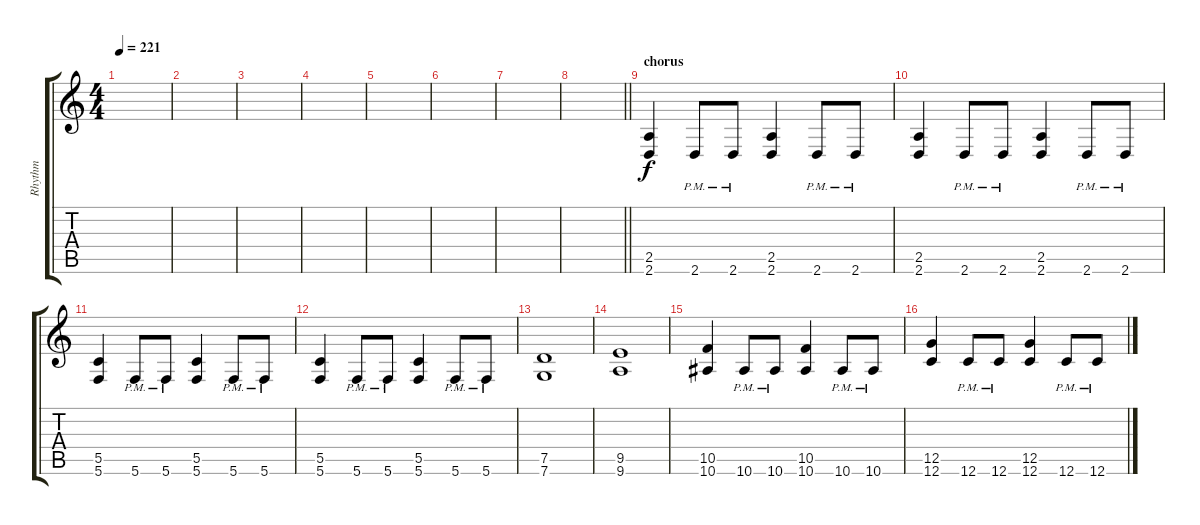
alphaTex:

\track ("Rhythm" "Rhythm") {instrument distortionguitar}
\staff {score tabs}
\tuning (D4 A3 F3 C3 G2 C2) {hide}
\ts (4 4)
\tempo 221
\clef g2
\ks c
|
|
|
|
|
|
|
\barLineRight lightlight
|
\section ("" "chorus")
(2.5 2.6).4 2.6{pm}.8 2.6{pm}.8 (2.5 2.6).4 2.6{pm}.8 2.6{pm}.8 |
(2.5 2.6).4 2.6{pm}.8 2.6{pm}.8 (2.5 2.6).4 2.6{pm}.8 2.6{pm}.8 |
(5.5 5.6).4 5.6{pm}.8 5.6{pm}.8 (5.5 5.6).4 5.6{pm}.8 5.6{pm}.8 |
(5.5 5.6).4 5.6{pm}.8 5.6{pm}.8 (5.5 5.6).4 5.6{pm}.8 5.6{pm}.8 |
(7.5 7.6).1 |
(9.5 9.6).1 |
(10.5 10.6).4 10.6{pm}.8 10.6{pm}.8 (10.5 10.6).4 10.6{pm}.8 10.6{pm}.8 |
(12.5 12.6).4 12.6{pm}.8 12.6{pm}.8 (12.5 12.6).4 12.6{pm}.8 12.6{pm}.8
